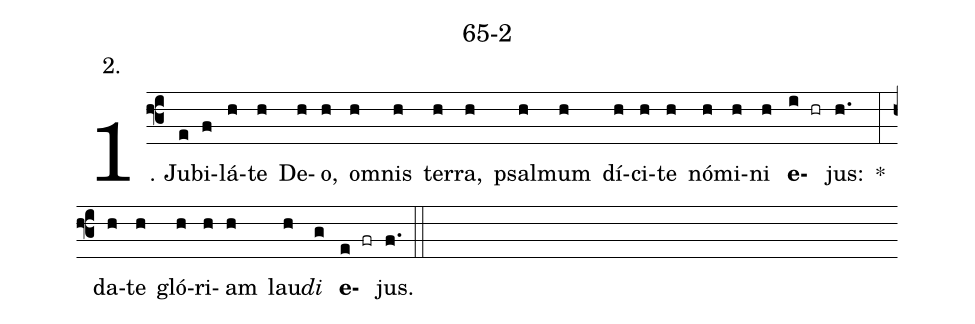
name: 65-2;
annotation: 2.;
%%
(f3)1. Ju(e)bi(f)lá(h)te(h) De(h)o,(h) om(h)nis(h) ter(h)ra,(h) psal(h)mum(h) dí(h)ci(h)te(h) nó(h)mi(h)ni(h) <b>e</b>(i hr)jus:(h.) *(:) da(h)te(h) gló(h)ri(h)am(h) lau(h)<i>di</i>(g) <b>e</b>(e fr)jus.(f.) (::)
